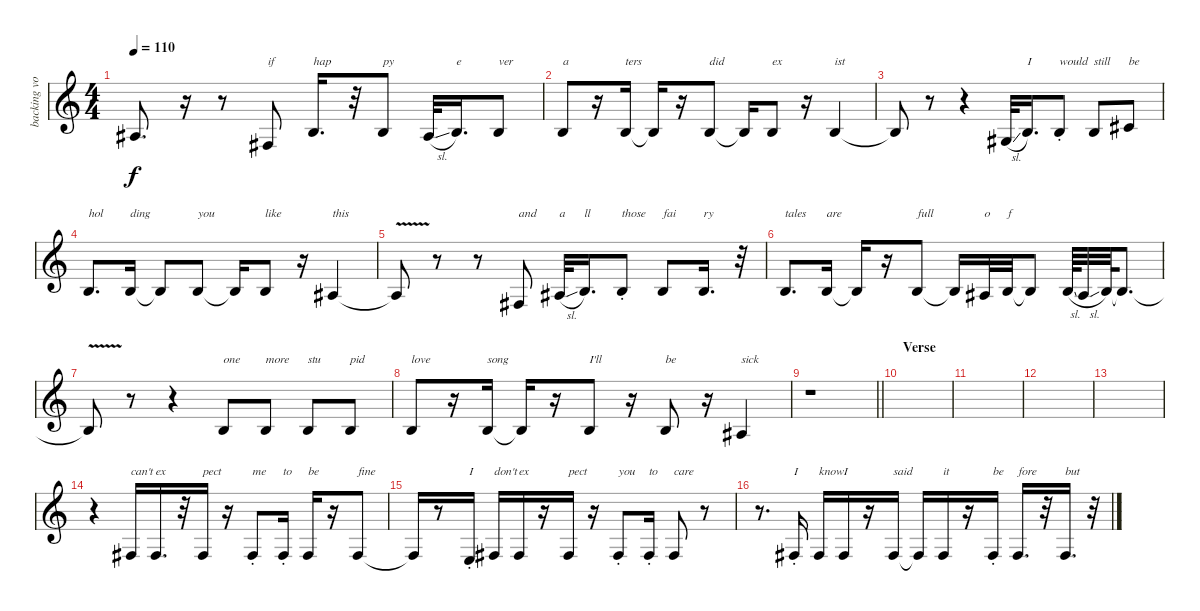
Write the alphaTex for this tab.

\track ("backing vocals" "backing vo") {instrument lead2sawtooth}
\staff {score}
\tuning (E4 B3 G3 D3 A2 E2) {hide}
\ts (4 4)
\tempo 110
\clef g2
\ks c
3.3{t}.8{d dy f} r.16 r.8 4.4.8{txt "if"} 4.3.16{d txt "hap"} r.32 4.3.8{txt "py"} 3.3{sl}.32 4.3.16{d txt "e"} 4.3.8{txt "ver"} |
4.3.8{txt "a"} r.16 4.3.16{txt "ters"} 4.3{t}.16 r.16 4.3.8{txt "did"} 4.3{t}.16 4.3.8{txt "ex"} r.16 4.3.4{txt "ist"} |
4.3{t}.8 r.8 r.4 1.3{sl}.32 4.3.16{d txt "I"} 4.3{st}.8{txt "would"} 4.3.8{txt "still"} 6.3.8{txt "be"} |
4.3.8{d txt "hol"} 4.3.16{txt "ding"} 4.3{t}.8 4.3.8{txt "you"} 4.3{t}.16 4.3.8{txt "like"} r.16 3.3.4{txt "this"} |
3.3{v t}.8 r.8 r.8 4.4.8{txt "and"} 3.3{sl}.32{txt "a"} 4.3.16{d txt "ll"} 4.3{st}.8{txt "those"} 4.3.8{txt "fai"} 4.3.16{d txt "ry"} r.32 |
4.3.8{d txt "tales"} 4.3.16{txt "are"} 4.3{t}.16 r.16 4.3.8{txt "full"} 4.3{t}.16 3.3.32{txt "o"} 4.3.32{txt "f"} 4.3{t}.8 4.3{sl}.64 3.3{sl}.32 4.3.64 4.3{t}.8{d} |
4.3{v t}.8 r.8 r.4 4.3.8{txt "one"} 4.3.8{txt "more"} 4.3.8{txt "stu"} 4.3.8{txt "pid"} |
4.3.8{txt "love"} r.16 4.3.16{txt "song"} 4.3{t}.16 r.16 4.3.8{txt "I'll"} r.16 4.3.8{txt "be"} r.16 3.3.4{txt "sick"} |
\barLineRight lightlight
r.1 |
\section ("" "Verse")
|
|
|
|
r.4 4.4.16{txt "can't"} 4.4.16{d txt "ex"} r.32 4.4.16{txt "pect"} r.16 4.4{st}.8{txt "me"} 4.4{st}.16{txt "to"} 4.4.16{txt "be"} r.16 4.4.8{txt "fine"} |
4.4{t}.16 r.8 7.5{st}.16{txt "I"} 4.4.16{txt "don't"} 4.4.16{txt "ex"} r.16 4.4.16{txt "pect"} r.16 4.4{st}.8{txt "you"} 4.4{st}.16{txt "to"} 4.4.8{txt "care"} r.8 |
r.8{d} 4.4{st}.16{txt "I"} 4.4.16{txt "know"} 4.4.16{txt "I"} r.16 4.4.16{txt "said"} 4.4{t}.16 4.4.16{txt "it"} r.16 4.4{st}.16{txt "be"} 4.4.16{d txt "fore"} r.32 4.4.16{d txt "but"} r.32
